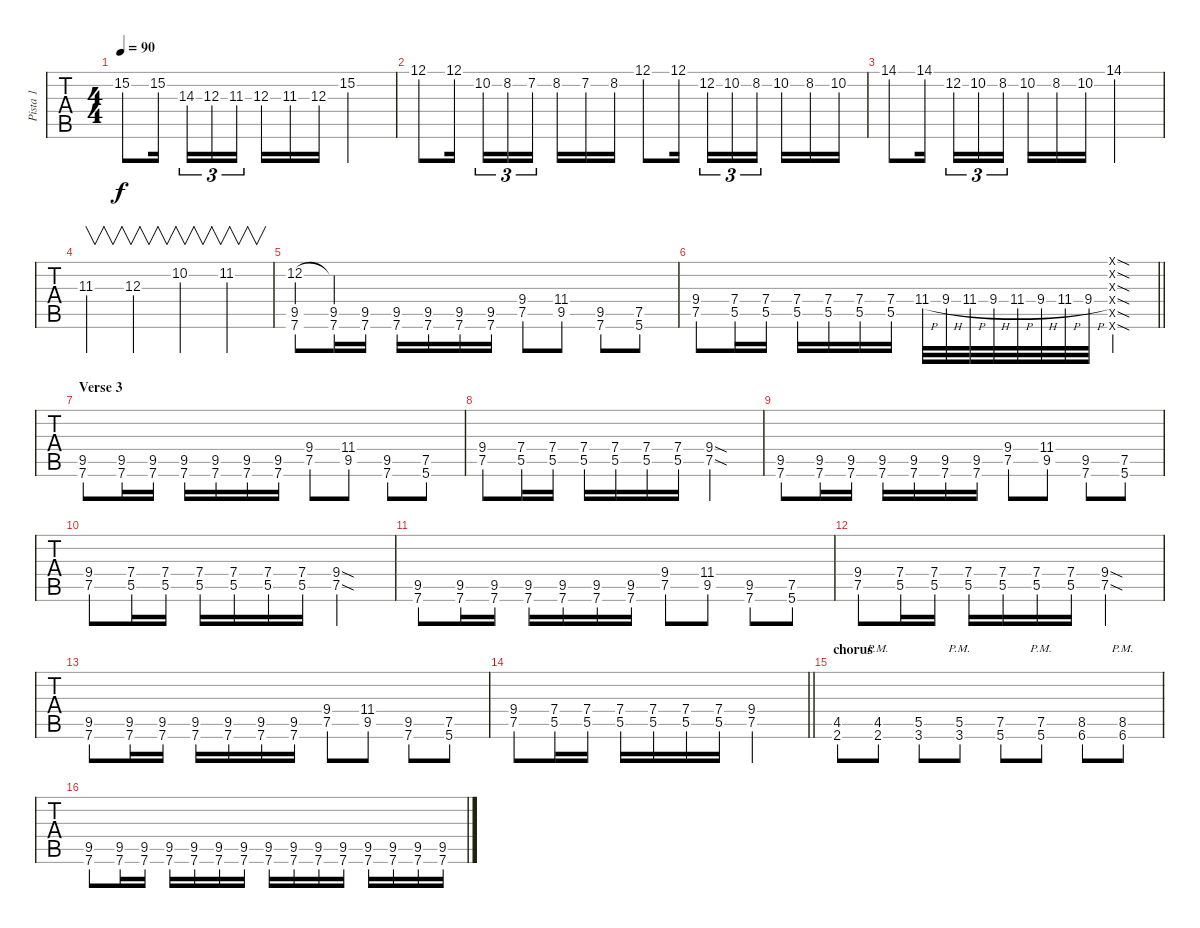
\track ("Pista 1" "Pista 1") {instrument distortionguitar}
\staff {tabs}
\tuning (E4 B3 G3 D3 A2 E2) {hide}
\ts (4 4)
\tempo 90
\clef g2
\ks c
15.2.8{dy f} 15.2.16{beam splitsecondary} 14.3.16{tu (3 2)} 12.3.16{tu (3 2)} 11.3.16{tu (3 2) beam splitsecondary} 12.3.16 11.3.16 12.3.16 15.2.2 |
12.1.8 12.1.16{beam splitsecondary} 10.2.16{tu (3 2)} 8.2.16{tu (3 2)} 7.2.16{tu (3 2) beam splitsecondary} 8.2.16 7.2.16 8.2.16 12.1.8 12.1.16{beam splitsecondary} 12.2.16{tu (3 2)} 10.2.16{tu (3 2)} 8.2.16{tu (3 2) beam splitsecondary} 10.2.16 8.2.16 10.2.16 |
14.1.8 14.1.16{beam splitsecondary} 12.2.16{tu (3 2)} 10.2.16{tu (3 2)} 8.2.16{tu (3 2) beam splitsecondary} 10.2.16 8.2.16 10.2.16 14.1.2 |
11.3.4{v} 12.3.4{v} 10.2.4{v} 11.2.4{v} |
(12.2 9.5 7.6).8 (12.2{t} 9.5 7.6).16 (9.5 7.6).16 (9.5 7.6).16 (9.5 7.6).16 (9.5 7.6).16 (9.5 7.6).16 (9.4 7.5).8 (11.4 9.5).8 (9.5 7.6).8 (7.5 5.6).8 |
\barLineRight lightlight
(9.4 7.5).8 (7.4 5.5).16 (7.4 5.5).16 (7.4 5.5).16 (7.4 5.5).16 (7.4 5.5).16 (7.4 5.5).16 11.4{h}.32 9.4{h}.32 11.4{h}.32 9.4{h}.32 11.4{h}.32 9.4{h}.32 11.4{h}.32 9.4{h}.32 (0.1{sod x} 0.2{sod x} 0.3{sod x} 0.4{sod x} 0.5{sod x} 0.6{sod x}).4 |
\section ("" "Verse 3")
(9.5 7.6).8 (9.5 7.6).16 (9.5 7.6).16 (9.5 7.6).16 (9.5 7.6).16 (9.5 7.6).16 (9.5 7.6).16 (9.4 7.5).8 (11.4 9.5).8 (9.5 7.6).8 (7.5 5.6).8 |
(9.4 7.5).8 (7.4 5.5).16 (7.4 5.5).16 (7.4 5.5).16 (7.4 5.5).16 (7.4 5.5).16 (7.4 5.5).16 (9.4{sod} 7.5{sod}).2 |
(9.5 7.6).8 (9.5 7.6).16 (9.5 7.6).16 (9.5 7.6).16 (9.5 7.6).16 (9.5 7.6).16 (9.5 7.6).16 (9.4 7.5).8 (11.4 9.5).8 (9.5 7.6).8 (7.5 5.6).8 |
(9.4 7.5).8 (7.4 5.5).16 (7.4 5.5).16 (7.4 5.5).16 (7.4 5.5).16 (7.4 5.5).16 (7.4 5.5).16 (9.4{sod} 7.5{sod}).2 |
(9.5 7.6).8 (9.5 7.6).16 (9.5 7.6).16 (9.5 7.6).16 (9.5 7.6).16 (9.5 7.6).16 (9.5 7.6).16 (9.4 7.5).8 (11.4 9.5).8 (9.5 7.6).8 (7.5 5.6).8 |
(9.4 7.5).8 (7.4 5.5).16 (7.4 5.5).16 (7.4 5.5).16 (7.4 5.5).16 (7.4 5.5).16 (7.4 5.5).16 (9.4{sod} 7.5{sod}).2 |
(9.5 7.6).8 (9.5 7.6).16 (9.5 7.6).16 (9.5 7.6).16 (9.5 7.6).16 (9.5 7.6).16 (9.5 7.6).16 (9.4 7.5).8 (11.4 9.5).8 (9.5 7.6).8 (7.5 5.6).8 |
\barLineRight lightlight
(9.4 7.5).8 (7.4 5.5).16 (7.4 5.5).16 (7.4 5.5).16 (7.4 5.5).16 (7.4 5.5).16 (7.4 5.5).16 (9.4 7.5).2 |
\section ("" "chorus")
(4.5 2.6).8 (4.5{pm} 2.6{pm}).8 (5.5 3.6).8 (5.5{pm} 3.6{pm}).8 (7.5 5.6).8 (7.5{pm} 5.6{pm}).8 (8.5 6.6).8 (8.5{pm} 6.6{pm}).8 |
(9.5 7.6).8 (9.5 7.6).16 (9.5 7.6).16 (9.5 7.6).16 (9.5 7.6).16 (9.5 7.6).16 (9.5 7.6).16 (9.5 7.6).16 (9.5 7.6).16 (9.5 7.6).16 (9.5 7.6).16 (9.5 7.6).16 (9.5 7.6).16 (9.5 7.6).16 (9.5 7.6).16
